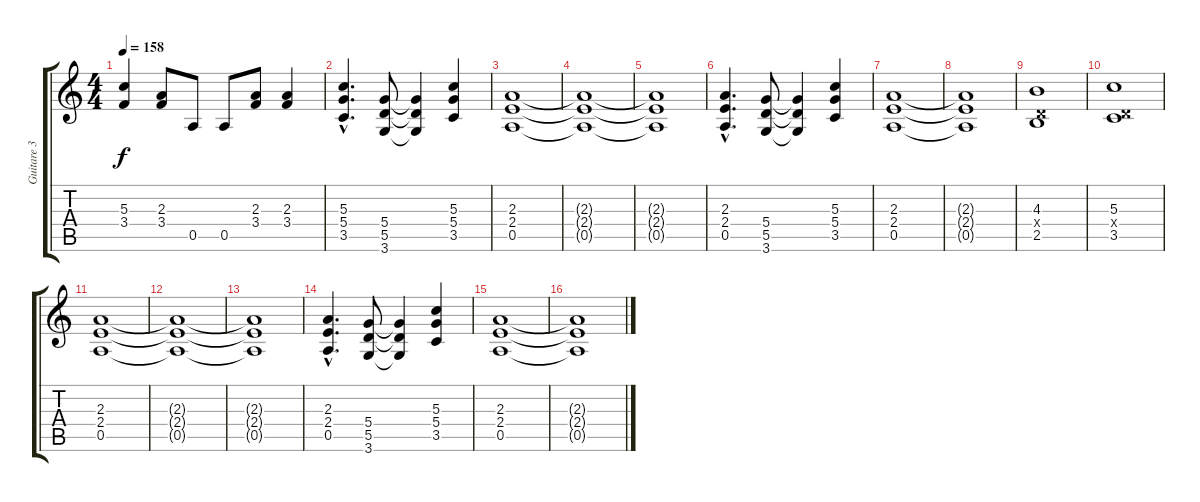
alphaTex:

\track ("Guitare 3" "Guitare 3") {instrument overdrivenguitar}
\staff {score tabs}
\tuning (E4 B3 G3 D3 A2 E2) {hide}
\ts (4 4)
\tempo 158
\clef g2
\ks c
(5.3{t} 3.4{t}).4{dy f} (2.3 3.4).8 0.5.8 0.5.8 (2.3 3.4).8 (2.3 3.4).4 |
(5.3{hac} 5.4{hac} 3.5{hac}).4{d} (5.4 5.5 3.6).8 (5.4{t} 5.5{t} 3.6{t}).4 (5.3 5.4 3.5).4 |
(2.3 2.4 0.5).1 |
(2.3{t} 2.4{t} 0.5{t}).1 |
(2.3{t} 2.4{t} 0.5{t}).1 |
(2.3{hac} 2.4{hac} 0.5{hac}).4{d} (5.4 5.5 3.6).8 (5.4{t} 5.5{t} 3.6{t}).4 (5.3 5.4 3.5).4 |
(2.3 2.4 0.5).1 |
(2.3{t} 2.4{t} 0.5{t}).1 |
(4.3 0.4{x} 2.5).1 |
(5.3 0.4{x} 3.5).1 |
(2.3 2.4 0.5).1 |
(2.3{t} 2.4{t} 0.5{t}).1 |
(2.3{t} 2.4{t} 0.5{t}).1 |
(2.3{hac} 2.4{hac} 0.5{hac}).4{d} (5.4 5.5 3.6).8 (5.4{t} 5.5{t} 3.6{t}).4 (5.3 5.4 3.5).4 |
(2.3 2.4 0.5).1 |
(2.3{t} 2.4{t} 0.5{t}).1
